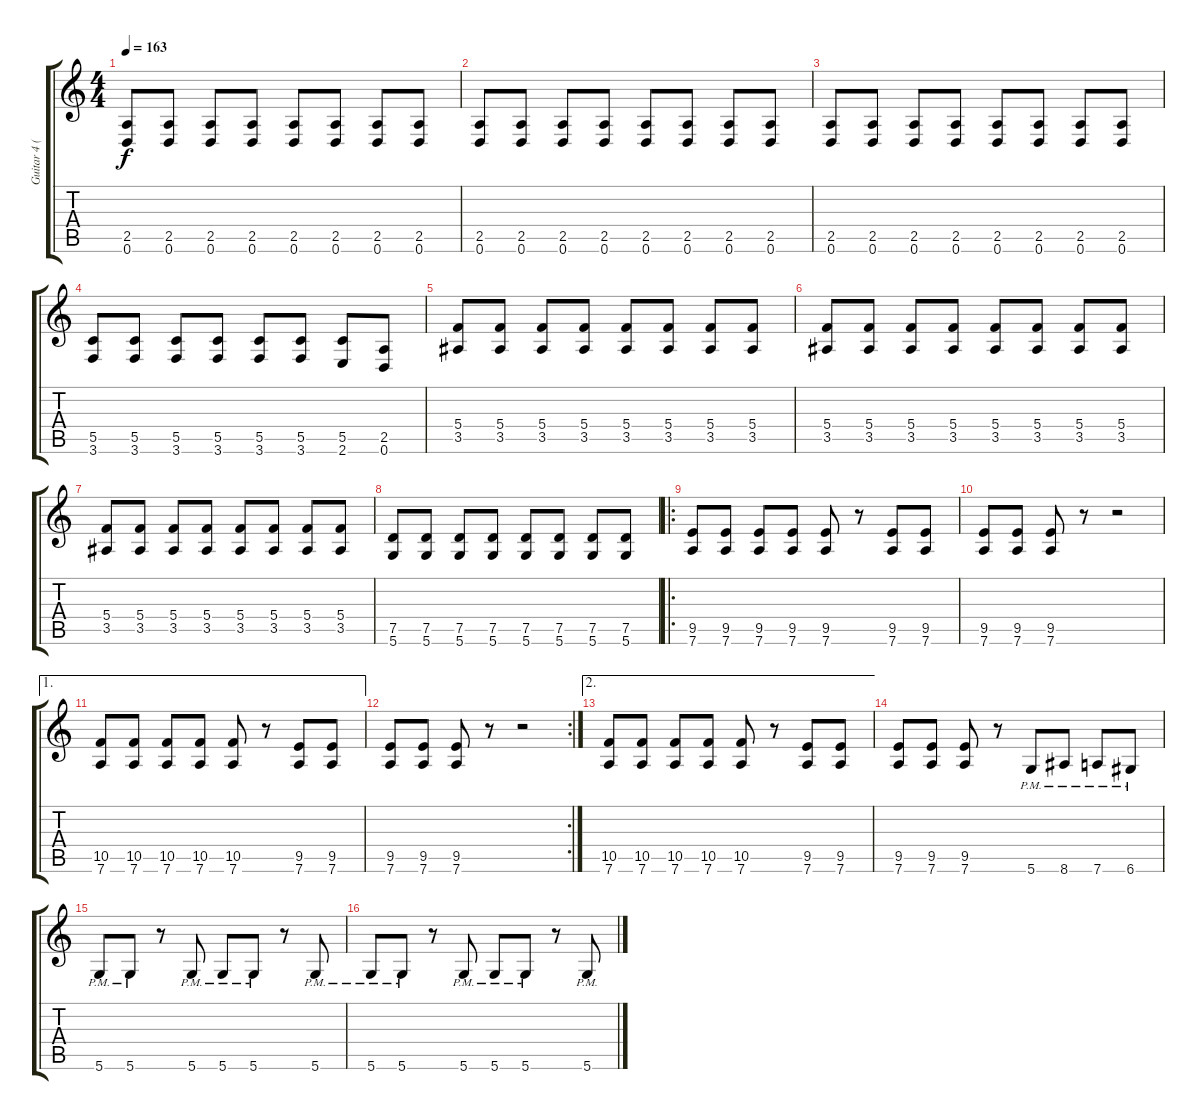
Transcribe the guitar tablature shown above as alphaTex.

\track ("Guitar 4 (Dist)" "Guitar 4 (") {instrument distortionguitar}
\staff {score tabs}
\tuning (D4 A3 F3 C3 G2 D2) {hide}
\ts (4 4)
\tempo 163
\clef g2
\ks c
(2.5 0.6).8{dy f} (2.5 0.6).8 (2.5 0.6).8 (2.5 0.6).8 (2.5 0.6).8 (2.5 0.6).8 (2.5 0.6).8 (2.5 0.6).8 |
(2.5 0.6).8 (2.5 0.6).8 (2.5 0.6).8 (2.5 0.6).8 (2.5 0.6).8 (2.5 0.6).8 (2.5 0.6).8 (2.5 0.6).8 |
(2.5 0.6).8 (2.5 0.6).8 (2.5 0.6).8 (2.5 0.6).8 (2.5 0.6).8 (2.5 0.6).8 (2.5 0.6).8 (2.5 0.6).8 |
(5.5 3.6).8 (5.5 3.6).8 (5.5 3.6).8 (5.5 3.6).8 (5.5 3.6).8 (5.5 3.6).8 (5.5 2.6).8 (2.5 0.6).8 |
(5.4 3.5).8 (5.4 3.5).8 (5.4 3.5).8 (5.4 3.5).8 (5.4 3.5).8 (5.4 3.5).8 (5.4 3.5).8 (5.4 3.5).8 |
(5.4 3.5).8 (5.4 3.5).8 (5.4 3.5).8 (5.4 3.5).8 (5.4 3.5).8 (5.4 3.5).8 (5.4 3.5).8 (5.4 3.5).8 |
(5.4 3.5).8 (5.4 3.5).8 (5.4 3.5).8 (5.4 3.5).8 (5.4 3.5).8 (5.4 3.5).8 (5.4 3.5).8 (5.4 3.5).8 |
(7.5 5.6).8 (7.5 5.6).8 (7.5 5.6).8 (7.5 5.6).8 (7.5 5.6).8 (7.5 5.6).8 (7.5 5.6).8 (7.5 5.6).8 |
\ro
(9.5 7.6).8 (9.5 7.6).8 (9.5 7.6).8 (9.5 7.6).8 (9.5 7.6).8 r.8 (9.5 7.6).8 (9.5 7.6).8 |
(9.5 7.6).8 (9.5 7.6).8 (9.5 7.6).8 r.8 r.2 |
\ae 1
(10.5 7.6).8 (10.5 7.6).8 (10.5 7.6).8 (10.5 7.6).8 (10.5 7.6).8 r.8 (9.5 7.6).8 (9.5 7.6).8 |
\rc 2
(9.5 7.6).8 (9.5 7.6).8 (9.5 7.6).8 r.8 r.2 |
\ae 2
(10.5 7.6).8 (10.5 7.6).8 (10.5 7.6).8 (10.5 7.6).8 (10.5 7.6).8 r.8 (9.5 7.6).8 (9.5 7.6).8 |
(9.5 7.6).8 (9.5 7.6).8 (9.5 7.6).8 r.8 5.6{pm}.8 8.6{pm}.8 7.6{pm}.8 6.6{pm}.8 |
5.6{pm}.8 5.6{pm}.8 r.8 5.6{pm}.8 5.6{pm}.8 5.6{pm}.8 r.8 5.6{pm}.8 |
5.6{pm}.8 5.6{pm}.8 r.8 5.6{pm}.8 5.6{pm}.8 5.6{pm}.8 r.8 5.6{pm}.8
